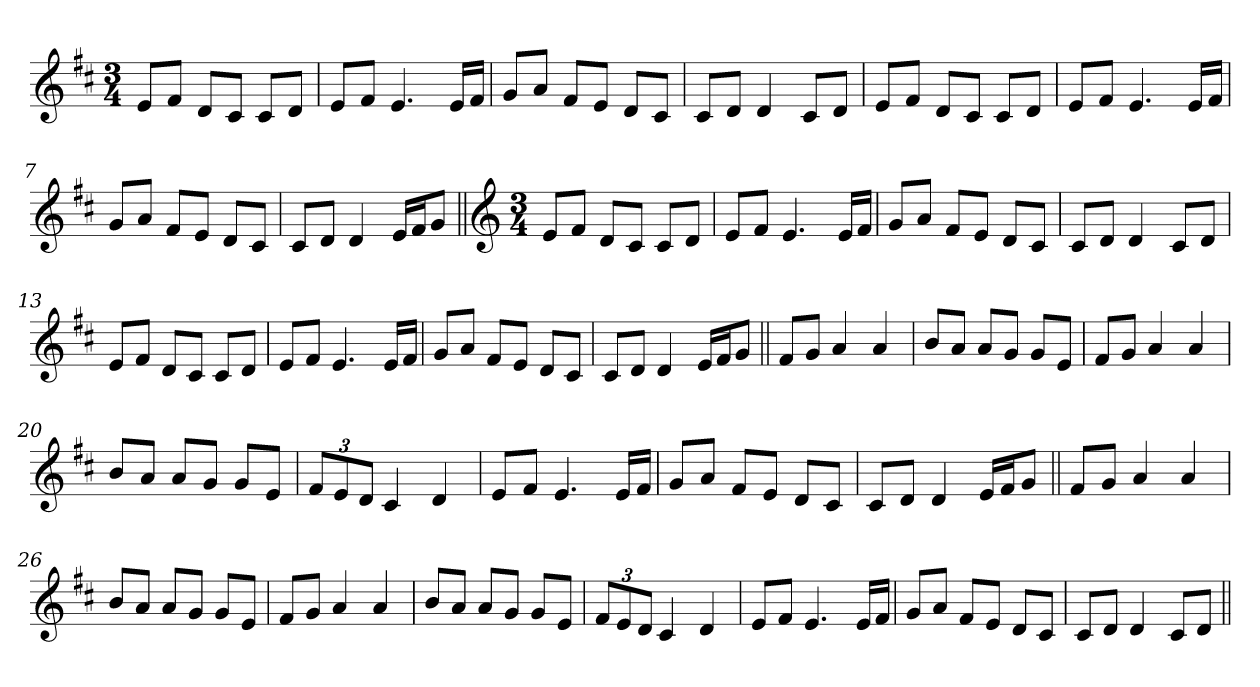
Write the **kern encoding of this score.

**kern
*part1
*staff1
*clefG2
*k[f#c#]
*D:
*M3/4
=1
8e/L
8f#/J
8d/L
8c#/J
8c#/L
8d/J
=2
8e/L
8f#/J
4.e/
16e/LL
16f#/JJ
=3
8g/L
8a/J
8f#/L
8e/J
8d/L
8c#/J
=4
8c#/L
8d/J
4d/
8c#/L
8d/J
=5
8e/L
8f#/J
8d/L
8c#/J
8c#/L
8d/J
=6
8e/L
8f#/J
4.e/
16e/LL
16f#/JJ
!!LO:LB:g=z
=7
8g/L
8a/J
8f#/L
8e/J
8d/L
8c#/J
=8
8c#/L
8d/J
4d/
16e/LL
16f#/J
8g/J
=9||
*clefG2
*M3/4
8e/L
8f#/J
8d/L
8c#/J
8c#/L
8d/J
=10
8e/L
8f#/J
4.e/
16e/LL
16f#/JJ
=11
8g/L
8a/J
8f#/L
8e/J
8d/L
8c#/J
=12
8c#/L
8d/J
4d/
8c#/L
8d/J
!!LO:LB:g=z
=13
8e/L
8f#/J
8d/L
8c#/J
8c#/L
8d/J
=14
8e/L
8f#/J
4.e/
16e/LL
16f#/JJ
=15
8g/L
8a/J
8f#/L
8e/J
8d/L
8c#/J
=16
8c#/L
8d/J
4d/
16e/LL
16f#/J
8g/J
=17||
8f#/L
8g/J
4a/
4a/
=18
8b/L
8a/J
8a/L
8g/J
8g/L
8e/J
=19
8f#/L
8g/J
4a/
4a/
!!LO:LB:g=z
=20
8b/L
8a/J
8a/L
8g/J
8g/L
8e/J
=21
12f#/L
12e/
12d/J
4c#/
4d/
=22
8e/L
8f#/J
4.e/
16e/LL
16f#/JJ
=23
8g/L
8a/J
8f#/L
8e/J
8d/L
8c#/J
=24
8c#/L
8d/J
4d/
16e/LL
16f#/J
8g/J
=25||
8f#/L
8g/J
4a/
4a/
=26
8b/L
8a/J
8a/L
8g/J
8g/L
8e/J
!!LO:LB:g=z
=27
8f#/L
8g/J
4a/
4a/
=28
8b/L
8a/J
8a/L
8g/J
8g/L
8e/J
=29
12f#/L
12e/
12d/J
4c#/
4d/
=30
8e/L
8f#/J
4.e/
16e/LL
16f#/JJ
=31
8g/L
8a/J
8f#/L
8e/J
8d/L
8c#/J
=32
8c#/L
8d/J
4d/
8c#/L
8d/J
=||
*-
